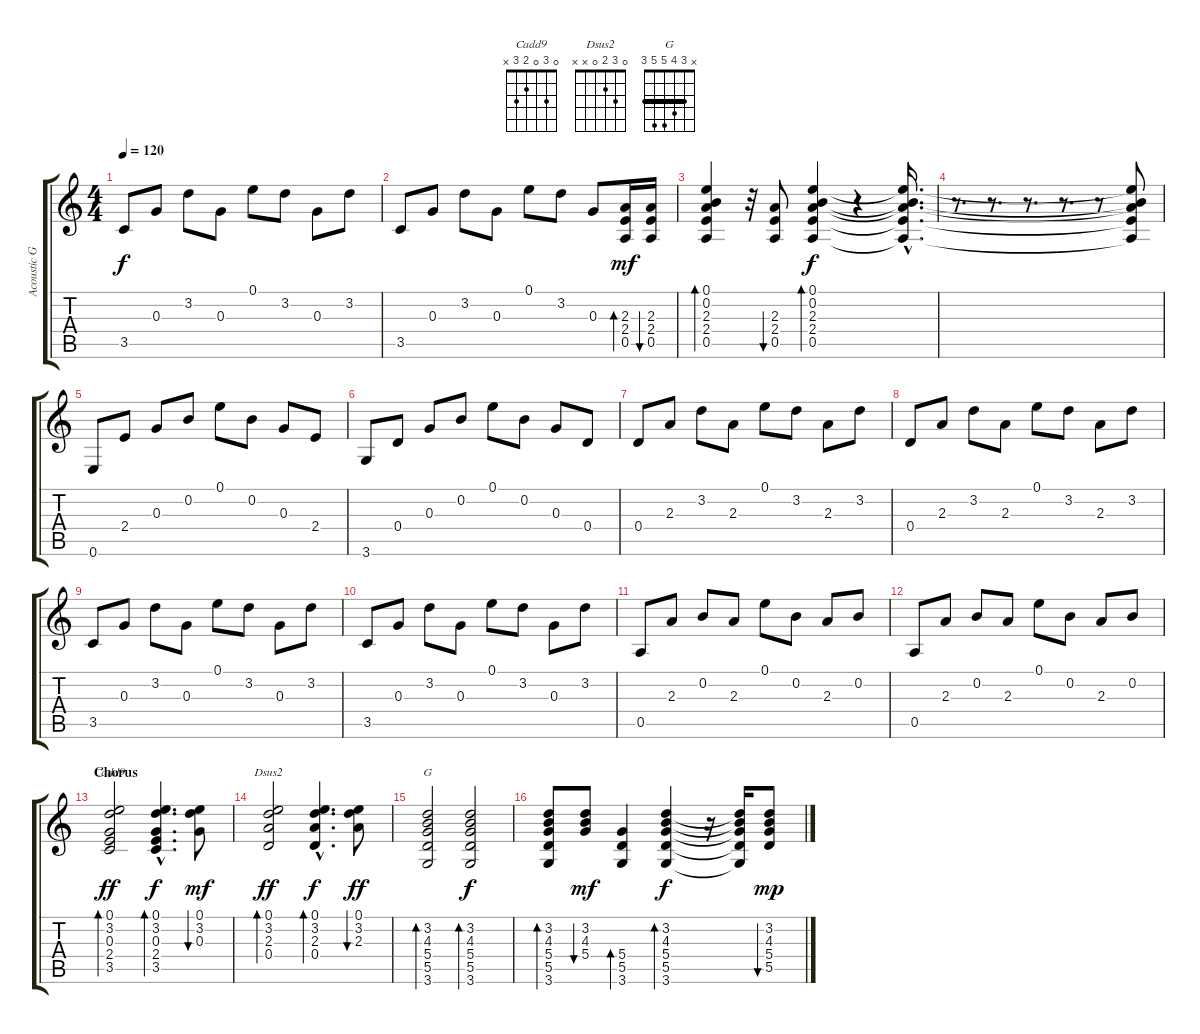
\track ("Acoustic Guitar" "Acoustic G") {instrument acousticguitarsteel}
\staff {score tabs}
\tuning (E4 B3 G3 D3 A2 E2) {hide}
\chord ("Cadd9" 0 3 0 2 3 x)
\chord ("Dsus2" 0 3 2 0 x x)
\chord ("G" x 3 4 5 5 3) {barre 3}
\ts (4 4)
\tempo 120
\clef g2
\ks c
3.5.8{dy f} 0.3.8 3.2.8 0.3.8 0.1.8 3.2.8 0.3.8 3.2.8 |
3.5.8 0.3.8 3.2.8 0.3.8 0.1.8 3.2.8 0.3.8 (2.3 2.4 0.5).16{bd 60 dy mf} (2.3 2.4 0.5).16{bu 60} |
(0.1 0.2 2.3 2.4 0.5).4{bd 120} r.32 (2.3 2.4 0.5).8{bu 120} (0.1 0.2 2.3 2.4 0.5).4{bd 120 dy f} r.4 (0.1{hac t} 0.2{hac t} 2.3{hac t} 2.4{hac t} 0.5{hac t}).16{d} |
r.8{d} r.8{d} r.8{d} r.8{d} r.8 (0.1{t} 0.2{t} 2.3{t} 2.4{t} 0.5{t}).8 |
0.6.8 2.4.8 0.3.8 0.2.8 0.1.8 0.2.8 0.3.8 2.4.8 |
3.6.8 0.4.8 0.3.8 0.2.8 0.1.8 0.2.8 0.3.8 0.4.8 |
0.4.8 2.3.8 3.2.8 2.3.8 0.1.8 3.2.8 2.3.8 3.2.8 |
0.4.8 2.3.8 3.2.8 2.3.8 0.1.8 3.2.8 2.3.8 3.2.8 |
3.5.8 0.3.8 3.2.8 0.3.8 0.1.8 3.2.8 0.3.8 3.2.8 |
3.5.8 0.3.8 3.2.8 0.3.8 0.1.8 3.2.8 0.3.8 3.2.8 |
0.5.8 2.3.8 0.2.8 2.3.8 0.1.8 0.2.8 2.3.8 0.2.8 |
0.5.8 2.3.8 0.2.8 2.3.8 0.1.8 0.2.8 2.3.8 0.2.8 |
\section ("" "Chorus")
(0.1 3.2 0.3 2.4 3.5).2{bd 60 ch "Cadd9" dy ff} (0.1{hac} 3.2{hac} 0.3{hac} 2.4{hac} 3.5{hac}).4{d bd 60 dy f} (0.1 3.2 0.3).8{bu 60 dy mf} |
(0.1 3.2 2.3 0.4).2{bd 60 ch "Dsus2" dy ff} (0.1{hac} 3.2{hac} 2.3{hac} 0.4{hac}).4{d bd 60 dy f} (0.1 3.2 2.3).8{bu 60 dy ff} |
(3.2 4.3 5.4 5.5 3.6).2{bd 60 ch "G"} (3.2 4.3 5.4 5.5 3.6).2{bd 60 dy f} |
(3.2 4.3 5.4 5.5 3.6).8{bd 60} (3.2 4.3 5.4).8{bu 60 dy mf} (5.4 5.5 3.6).4{bd 60} (3.2 4.3 5.4 5.5 3.6).4{bd 60 dy f} r.16 (3.2{t} 4.3{t} 5.4{t} 5.5{t} 3.6{t}).16 (3.2 4.3 5.4 5.5).8{bu 60 dy mp}
